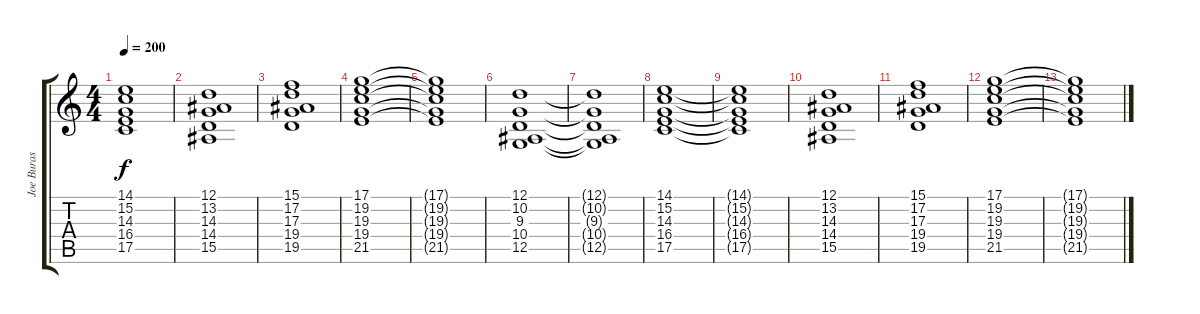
\track ("Joe Buras - keyboard" "Joe Buras ") {instrument stringensemble2}
\staff {score tabs}
\tuning (D4 A3 F3 C3 G2 D2) {hide}
\ts (4 4)
\tempo 200
\clef g2
\ks c
(14.1{t} 15.2{t} 14.3{t} 16.4{t} 17.5{t}).1{dy f} |
(12.1 13.2 14.3 14.4 15.5).1 |
(15.1 17.2 17.3 19.4 19.5).1 |
(17.1 19.2 19.3 19.4 21.5).1 |
(17.1{t} 19.2{t} 19.3{t} 19.4{t} 21.5{t}).1 |
(12.1 10.2 9.3 10.4 12.5).1 |
(12.1{t} 10.2{t} 9.3{t} 10.4{t} 12.5{t}).1 |
(14.1 15.2 14.3 16.4 17.5).1 |
(14.1{t} 15.2{t} 14.3{t} 16.4{t} 17.5{t}).1 |
(12.1 13.2 14.3 14.4 15.5).1 |
(15.1 17.2 17.3 19.4 19.5).1 |
(17.1 19.2 19.3 19.4 21.5).1 |
(17.1{t} 19.2{t} 19.3{t} 19.4{t} 21.5{t}).1
